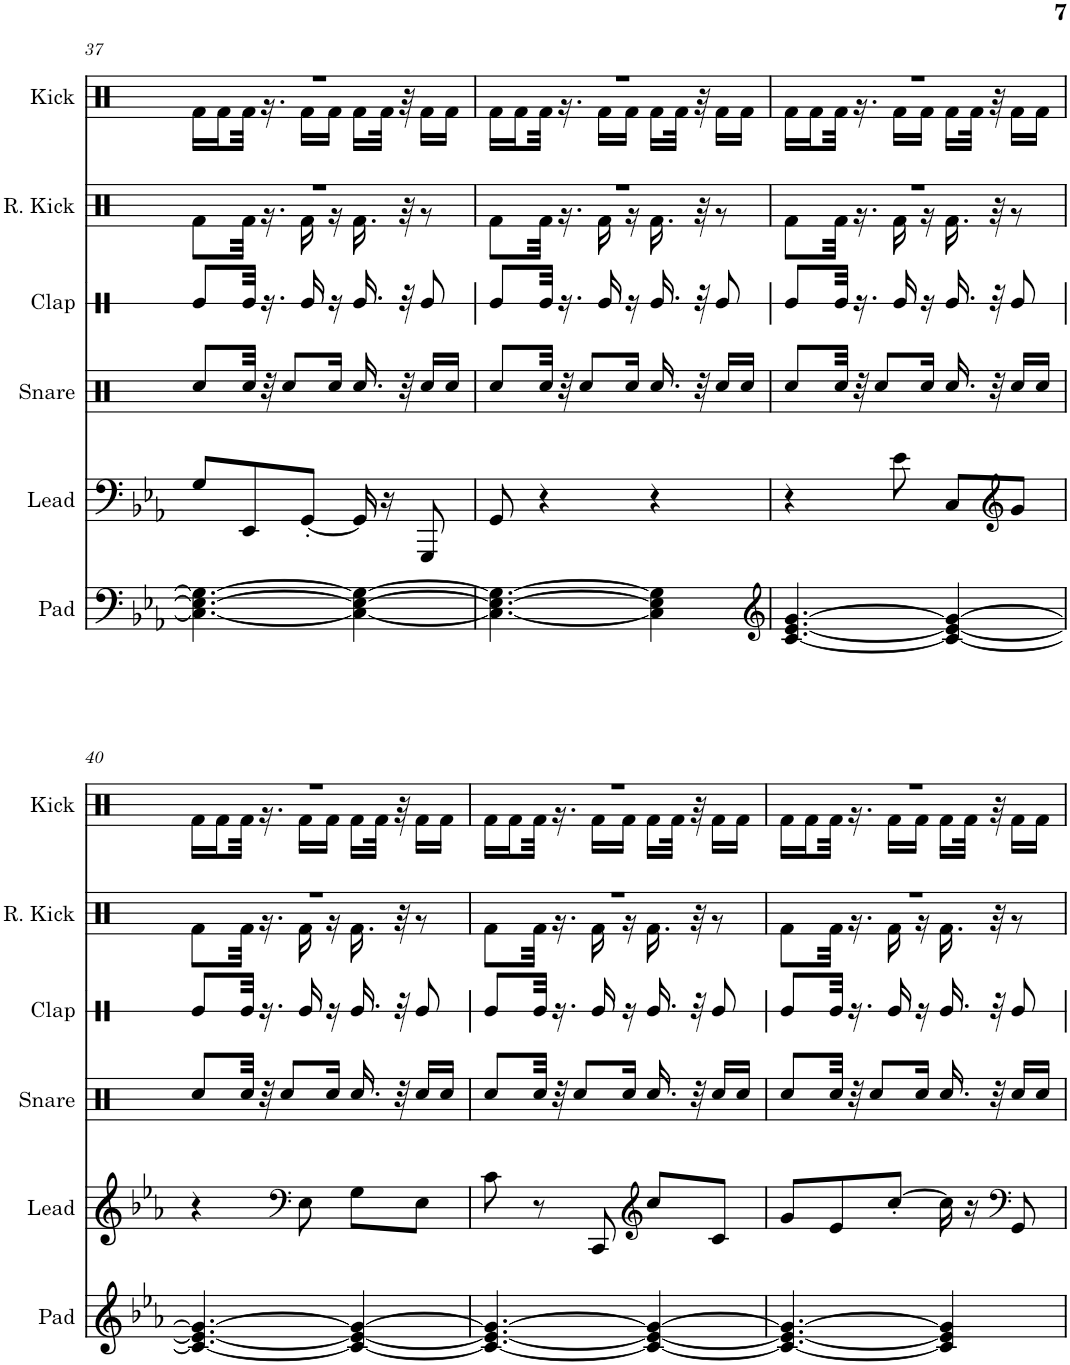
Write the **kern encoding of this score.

**kern	**kern	**kern	**kern	**kern	**kern
*part6	*part5	*part4	*part3	*part2	*part1
*staff6	*staff5	*staff4	*staff3	*staff2	*staff1
*I"Pad	*I"Lead	*I"Snare	*I"Clap	*I"Reverb Kick	*I"Kick
*I'Pad	*I'Lead	*I'Snare	*I'Clap	*I'R. Kick	*I'Kick
!!LO:PB:g=z
*clefF4	*clefF4	*clefX	*clefX	*clefX	*clefX
*k[b-e-a-]	*k[b-e-a-]	*k[b-e-a-]	*k[b-e-a-]	*k[b-e-a-]	*k[b-e-a-]
*M5/8	*M5/8	*M5/8	*M5/8	*M5/8	*M5/8
=37	=37	=37	=37	=37	=37
*	*	*	*	*^	*^
4.C\_ 4.E-\_ 4.G\_	8G/L	8Rcc/L	8Re/L	8%5r	8Rf\L	8%5r	16Rf\LL
.	.	.	.	.	.	.	16Rf\
.	8EE-/	32Rcc/Jkk	32Re/Jkk	.	32Rf\Jkk	.	32Rf\JJk
.	.	32r	16.r	.	16.r	.	16.r
.	.	8Rcc/L	.	.	.	.	.
.	[8GG'/J	.	16Re/	.	16Rf\	.	16Rf\LL
.	.	16Rcc/Jk	16r	.	16r	.	16Rf\JJ
4C\_ 4E-\_ 4G\_	16GG/]	16.Rcc/	16.Re/	.	16.Rf\	.	16Rf\LL
.	16r	.	.	.	.	.	32Rf\JJk
.	.	32r	32r	.	32r	.	32r
.	8GGG/	16Rcc/LL	8Re/	.	8r	.	16Rf\LL
.	.	16Rcc/JJ	.	.	.	.	16Rf\JJ
=38	=38	=38	=38	=38	=38	=38	=38
4.C\_ 4.E-\_ 4.G\_	8GG/	8Rcc/L	8Re/L	8%5r	8Rf\L	8%5r	16Rf\LL
.	.	.	.	.	.	.	16Rf\
.	4r	32Rcc/Jkk	32Re/Jkk	.	32Rf\Jkk	.	32Rf\JJk
.	.	32r	16.r	.	16.r	.	16.r
.	.	8Rcc/L	.	.	.	.	.
.	.	.	16Re/	.	16Rf\	.	16Rf\LL
.	.	16Rcc/Jk	16r	.	16r	.	16Rf\JJ
4C\] 4E-\] 4G\]	4r	16.Rcc/	16.Re/	.	16.Rf\	.	16Rf\LL
.	.	.	.	.	.	.	32Rf\JJk
.	.	32r	32r	.	32r	.	32r
.	.	16Rcc/LL	8Re/	.	8r	.	16Rf\LL
.	.	16Rcc/JJ	.	.	.	.	16Rf\JJ
=39	=39	=39	=39	=39	=39	=39	=39
*clefG2	*	*	*	*	*	*	*
[4.c/ [4.e-/ [4.g/	4r	8Rcc/L	8Re/L	8%5r	8Rf\L	8%5r	16Rf\LL
.	.	.	.	.	.	.	16Rf\
.	.	32Rcc/Jkk	32Re/Jkk	.	32Rf\Jkk	.	32Rf\JJk
.	.	32r	16.r	.	16.r	.	16.r
.	.	8Rcc/L	.	.	.	.	.
.	8e-\	.	16Re/	.	16Rf\	.	16Rf\LL
.	.	16Rcc/Jk	16r	.	16r	.	16Rf\JJ
4c/_ 4e-/_ 4g/_	8C/L	16.Rcc/	16.Re/	.	16.Rf\	.	16Rf\LL
.	.	.	.	.	.	.	32Rf\JJk
.	.	32r	32r	.	32r	.	32r
*	*clefG2	*	*	*	*	*	*
.	8g/J	16Rcc/LL	8Re/	.	8r	.	16Rf\LL
.	.	16Rcc/JJ	.	.	.	.	16Rf\JJ
!!LO:LB:g=z	!!
=40	=40	=40	=40	=40	=40	=40	=40
4.c/_ 4.e-/_ 4.g/_	4r	8Rcc/L	8Re/L	8%5r	8Rf\L	8%5r	16Rf\LL
.	.	.	.	.	.	.	16Rf\
.	.	32Rcc/Jkk	32Re/Jkk	.	32Rf\Jkk	.	32Rf\JJk
.	.	32r	16.r	.	16.r	.	16.r
.	.	8Rcc/L	.	.	.	.	.
*	*clefF4	*	*	*	*	*	*
.	8E-\	.	16Re/	.	16Rf\	.	16Rf\LL
.	.	16Rcc/Jk	16r	.	16r	.	16Rf\JJ
4c/_ 4e-/_ 4g/_	8G\L	16.Rcc/	16.Re/	.	16.Rf\	.	16Rf\LL
.	.	.	.	.	.	.	32Rf\JJk
.	.	32r	32r	.	32r	.	32r
.	8E-\J	16Rcc/LL	8Re/	.	8r	.	16Rf\LL
.	.	16Rcc/JJ	.	.	.	.	16Rf\JJ
=41	=41	=41	=41	=41	=41	=41	=41
4.c/_ 4.e-/_ 4.g/_	8c\	8Rcc/L	8Re/L	8%5r	8Rf\L	8%5r	16Rf\LL
.	.	.	.	.	.	.	16Rf\
.	8r	32Rcc/Jkk	32Re/Jkk	.	32Rf\Jkk	.	32Rf\JJk
.	.	32r	16.r	.	16.r	.	16.r
.	.	8Rcc/L	.	.	.	.	.
.	8CC/	.	16Re/	.	16Rf\	.	16Rf\LL
.	.	16Rcc/Jk	16r	.	16r	.	16Rf\JJ
*	*clefG2	*	*	*	*	*	*
4c/_ 4e-/_ 4g/_	8cc/L	16.Rcc/	16.Re/	.	16.Rf\	.	16Rf\LL
.	.	.	.	.	.	.	32Rf\JJk
.	.	32r	32r	.	32r	.	32r
.	8c/J	16Rcc/LL	8Re/	.	8r	.	16Rf\LL
.	.	16Rcc/JJ	.	.	.	.	16Rf\JJ
=42	=42	=42	=42	=42	=42	=42	=42
4.c/_ 4.e-/_ 4.g/_	8g/L	8Rcc/L	8Re/L	8%5r	8Rf\L	8%5r	16Rf\LL
.	.	.	.	.	.	.	16Rf\
.	8e-/	32Rcc/Jkk	32Re/Jkk	.	32Rf\Jkk	.	32Rf\JJk
.	.	32r	16.r	.	16.r	.	16.r
.	.	8Rcc/L	.	.	.	.	.
.	[8cc'/J	.	16Re/	.	16Rf\	.	16Rf\LL
.	.	16Rcc/Jk	16r	.	16r	.	16Rf\JJ
4c/] 4e-/] 4g/]	16cc\]	16.Rcc/	16.Re/	.	16.Rf\	.	16Rf\LL
.	16r	.	.	.	.	.	32Rf\JJk
.	.	32r	32r	.	32r	.	32r
*	*clefF4	*	*	*	*	*	*
.	8GG/	16Rcc/LL	8Re/	.	8r	.	16Rf\LL
.	.	16Rcc/JJ	.	.	.	.	16Rf\JJ
*	*	*	*	*v	*v	*	*
*	*	*	*	*	*v	*v
=	=	=	=	=	=
*-	*-	*-	*-	*-	*-
